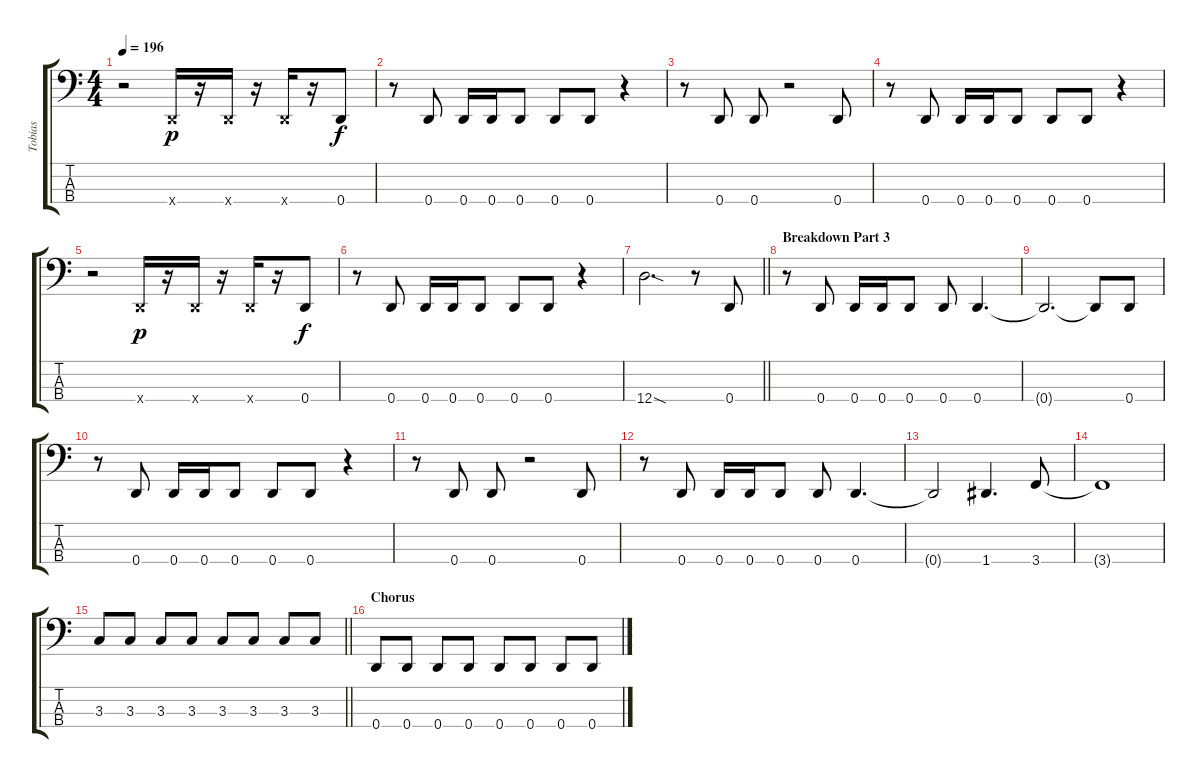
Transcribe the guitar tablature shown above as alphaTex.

\track ("Tobias" "Tobias") {instrument electricbasspick}
\staff {score tabs}
\tuning (G2 D2 A1 D1) {hide}
\ts (4 4)
\tempo 196
\clef f4
\ks aminor
r.2{dy f} 0.4{x}.16{dy p} r.16 0.4{x}.16 r.16 0.4{x}.16 r.16 0.4.8{dy f} |
r.8 0.4.8 0.4.16 0.4.16 0.4.8 0.4.8 0.4.8 r.4 |
r.8 0.4.8 0.4.8 r.2 0.4.8 |
r.8 0.4.8 0.4.16 0.4.16 0.4.8 0.4.8 0.4.8 r.4 |
r.2 0.4{x}.16{dy p} r.16 0.4{x}.16 r.16 0.4{x}.16 r.16 0.4.8{dy f} |
r.8 0.4.8 0.4.16 0.4.16 0.4.8 0.4.8 0.4.8 r.4 |
\barLineRight lightlight
12.4{sod}.2{d} r.8 0.4.8 |
\section ("" "Breakdown Part 3")
r.8 0.4.8 0.4.16 0.4.16 0.4.8 0.4.8 0.4.4{d} |
0.4{t}.2{d} 0.4{t}.8 0.4.8 |
r.8 0.4.8 0.4.16 0.4.16 0.4.8 0.4.8 0.4.8 r.4 |
r.8 0.4.8 0.4.8 r.2 0.4.8 |
r.8 0.4.8 0.4.16 0.4.16 0.4.8 0.4.8 0.4.4{d} |
0.4{t}.2 1.4.4{d} 3.4.8 |
3.4{t}.1 |
\barLineRight lightlight
3.3.8 3.3.8 3.3.8 3.3.8 3.3.8 3.3.8 3.3.8 3.3.8 |
\section ("" "Chorus")
0.4.8 0.4.8 0.4.8 0.4.8 0.4.8 0.4.8 0.4.8 0.4.8
